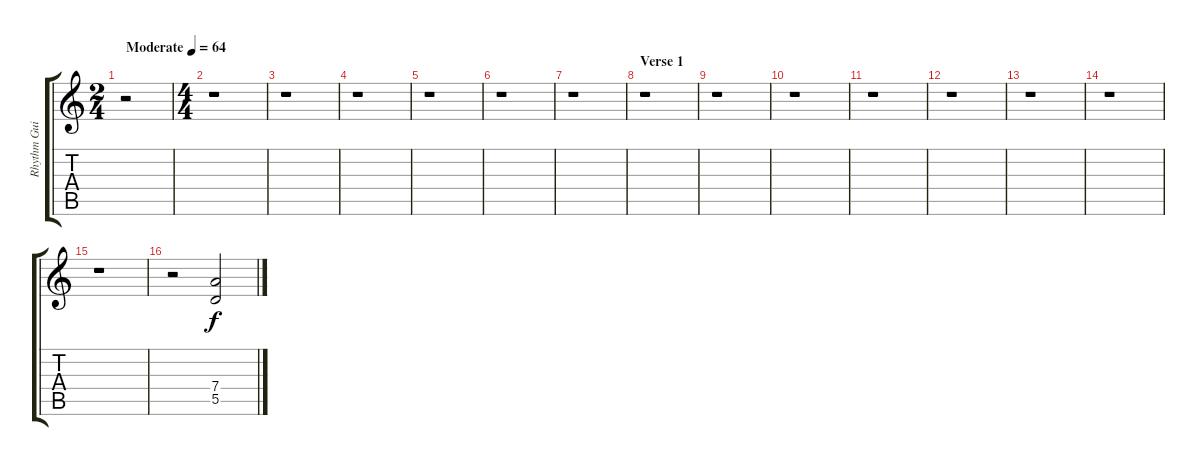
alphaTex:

\track ("Rhythm Guitar - John Norum" "Rhythm Gui") {instrument distortionguitar}
\staff {score tabs}
\tuning (E4 B3 G3 D3 A2 E2) {hide}
\ts (2 4)
\tempo (64 "Moderate")
\clef g2
\ks c
r.2{dy f instrument distortionguitar} |
\ts (4 4)
r.1 |
r.1 |
r.1 |
r.1 |
r.1 |
r.1 |
\section ("" "Verse 1")
r.1 |
r.1 |
r.1 |
r.1 |
r.1 |
r.1 |
r.1 |
r.1 |
r.2 (7.4 5.5).2
